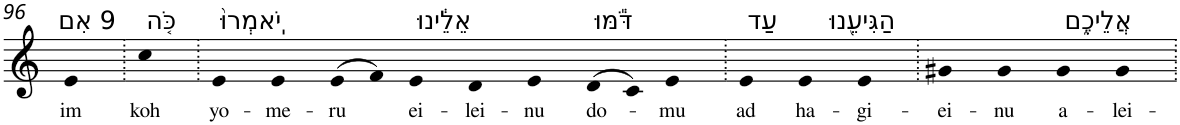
**kern	**text
*part1	*part1
*staff1	*staff1
*I"Piano	*
*I'Pno	*
!!LO:PB:g=z
*clefG2	*
*k[]	*
=96	=96
!LO:TX:a:t=9 אִם	!
!	!LO:LY:b
4e	im
=97.	=97.
!LO:TX:a:t=כֹּ֤ה	!
!	!LO:LY:b
4cc	koh
=98.	=98.
!LO:TX:a:t=יֹֽאמְרוּ֙	!
!	!LO:LY:b
4e	yo-
!	!LO:LY:b
4e	-me-
!	!LO:LY:b
(>8e	-ru
8f)	.
!LO:TX:a:t=אֵלֵ֔ינוּ	!
!	!LO:LY:b
4e	ei-
!	!LO:LY:b
4d	-lei-
!	!LO:LY:b
4e	-nu
!LO:TX:a:t=דֹּ֕מּוּ	!
!	!LO:LY:b
(>8d	do-
8c)	.
!	!LO:LY:b
4e	-mu
=99.	=99.
!LO:TX:a:t=עַד	!
!	!LO:LY:b
4e	ad
!LO:TX:a:t=הַגִּיעֵ֖נוּ	!
!	!LO:LY:b
4e	ha-
!	!LO:LY:b
4e	-gi-
=100.	=100.
!	!LO:LY:b
4g#X	-ei-
!	!LO:LY:b
4g#	-nu
!LO:TX:a:t=אֲלֵיכֶ֑ם	!
!	!LO:LY:b
4g#	a-
!	!LO:LY:b
4g#	-lei-
=.	=.
*-	*-
